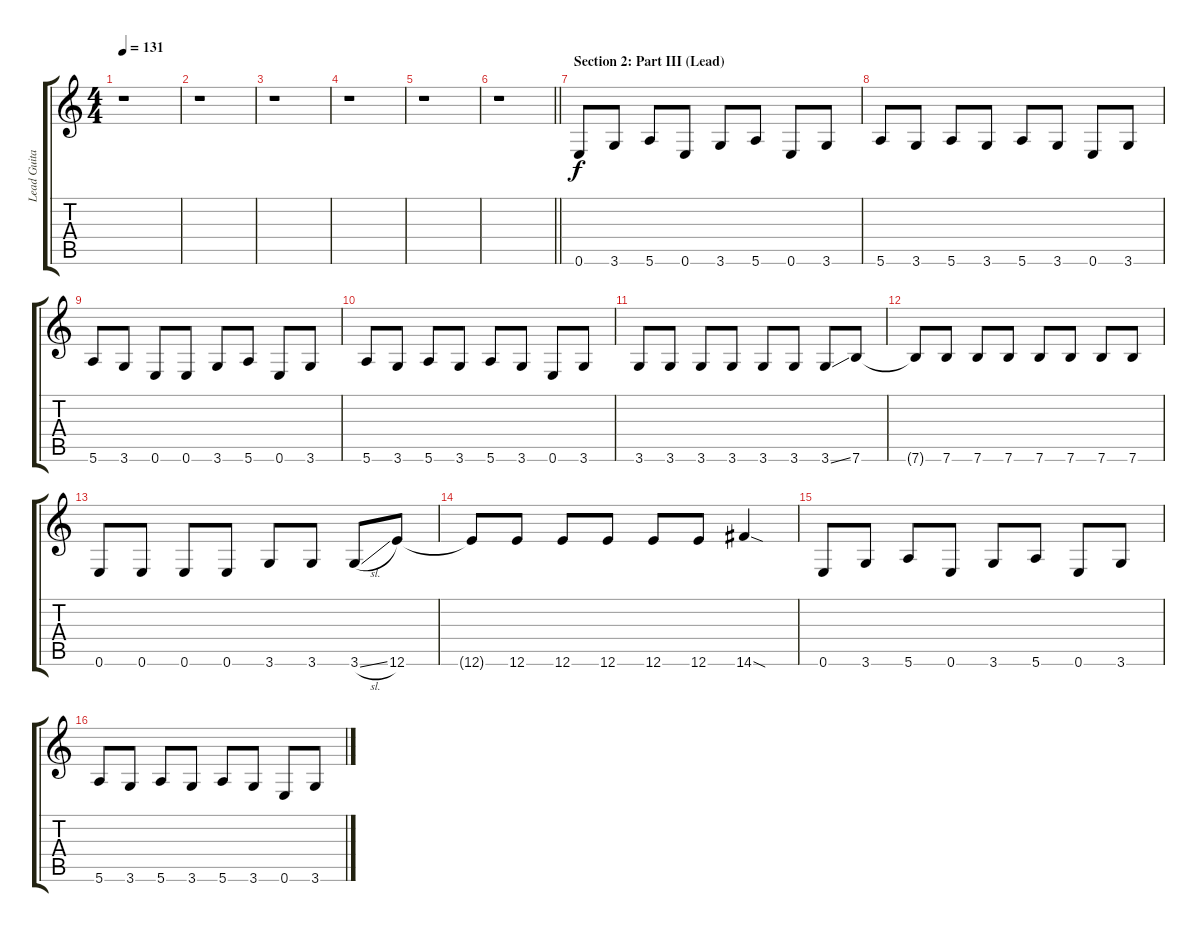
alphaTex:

\track ("Lead Guitar 2 (Distortion w/Octaver)" "Lead Guita") {instrument overdrivenguitar}
\staff {score tabs}
\tuning (E4 B3 G3 D3 A2 E2) {hide}
\ts (4 4)
\tempo 131
\clef g2
\ks c
r.1{dy f} |
r.1 |
r.1 |
r.1 |
r.1 |
\barLineRight lightlight
r.1 |
\section ("" "Section 2: Part III (Lead)")
0.6.8 3.6.8 5.6.8 0.6.8 3.6.8 5.6.8 0.6.8 3.6.8 |
5.6.8 3.6.8 5.6.8 3.6.8 5.6.8 3.6.8 0.6.8 3.6.8 |
5.6.8 3.6.8 0.6.8 0.6.8 3.6.8 5.6.8 0.6.8 3.6.8 |
5.6.8 3.6.8 5.6.8 3.6.8 5.6.8 3.6.8 0.6.8 3.6.8 |
3.6.8 3.6.8 3.6.8 3.6.8 3.6.8 3.6.8 3.6{ss}.8 7.6.8 |
7.6{t}.8 7.6.8 7.6.8 7.6.8 7.6.8 7.6.8 7.6.8 7.6.8 |
0.6.8 0.6.8 0.6.8 0.6.8 3.6.8 3.6.8 3.6{sl}.8 12.6.8 |
12.6{t}.8 12.6.8 12.6.8 12.6.8 12.6.8 12.6.8 14.6{sod}.4 |
0.6.8 3.6.8 5.6.8 0.6.8 3.6.8 5.6.8 0.6.8 3.6.8 |
5.6.8 3.6.8 5.6.8 3.6.8 5.6.8 3.6.8 0.6.8 3.6.8
